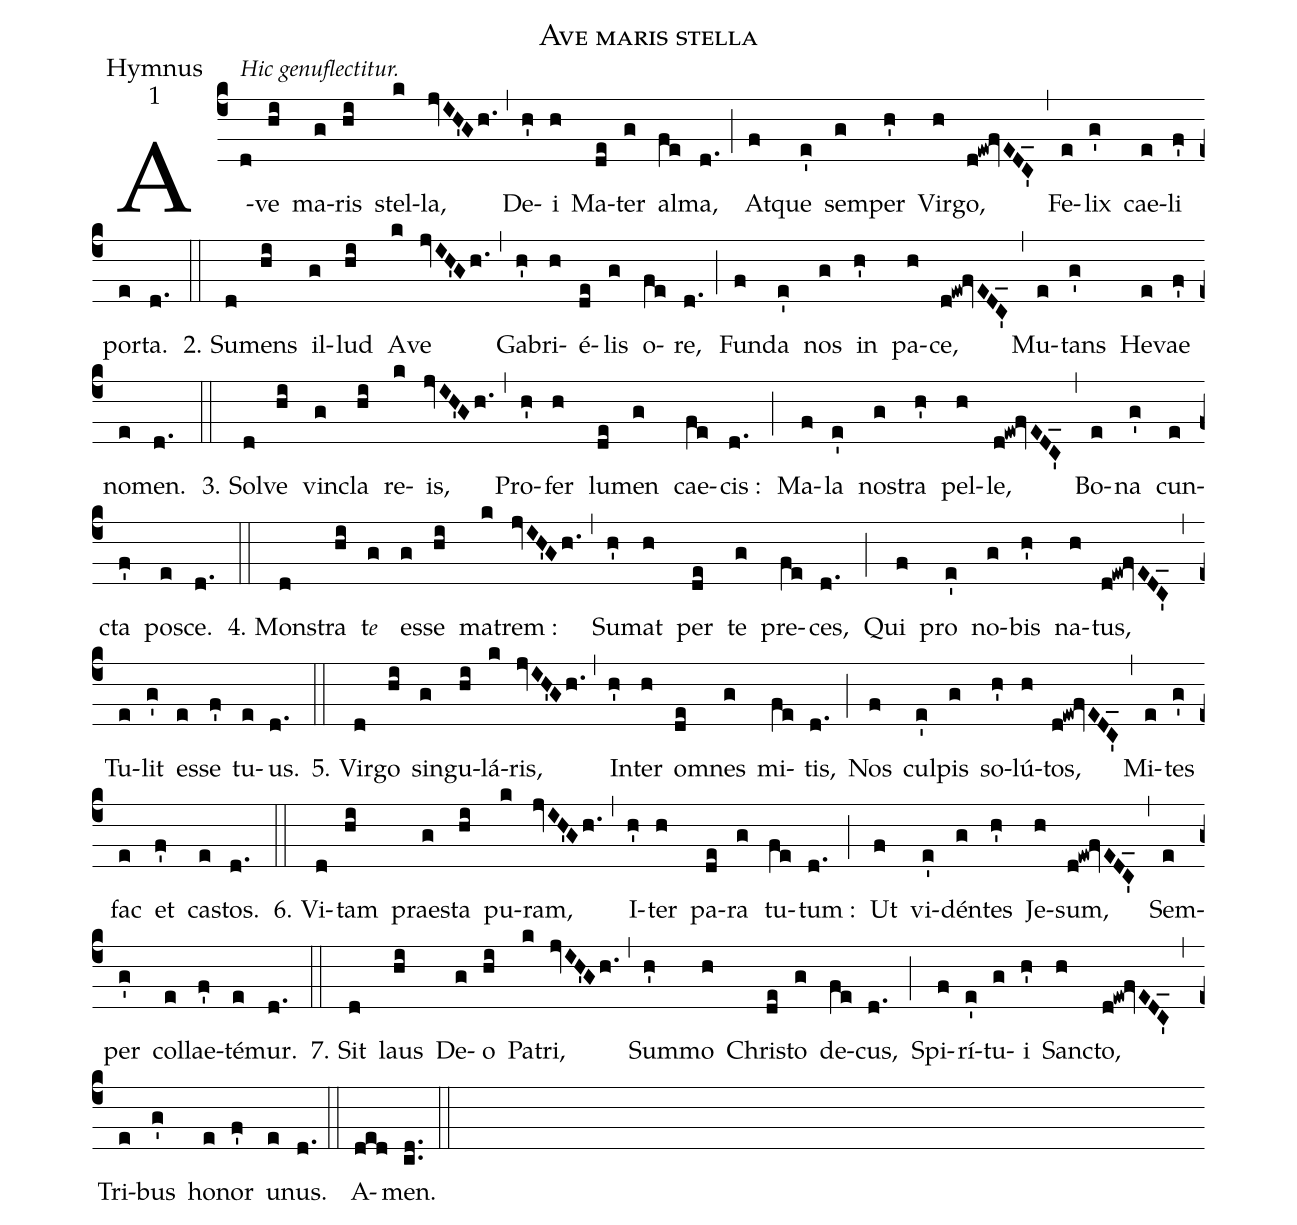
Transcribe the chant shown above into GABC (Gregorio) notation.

name:Ave maris stella;
office-part:Hymnus;
mode:1;
%%
(c4) A(d[alt:Hic genuflectitur.])ve(hi) ma(g)ris(hi) stel(k)la,(jvIH'Gh.) (,) De(h')i(h) Ma(de)ter(g) al(fe)ma,(d.) (;) At(f)que(e') sem(g)per(h') Vir(h)go,(d!ew!fvEDC'_) (,) Fe(e)lix(g') cae(e)li(f') por(e)ta.(d.) (::)
2. Su(d)mens(hi) il(g)lud(hi) <nlba>A(k)ve</nlba>(jvIH'Gh.) (,) Ga(h')bri(h)é(de)lis(g) o(fe)re,(d.) (;) Fun(f)da(e') nos(g) in(h') pa(h)ce,(d!ew!fvEDC'_) (,) Mu(e)tans(g') He(e)vae(f') no(e)men.(d.) (::)
3. Sol(d)ve(hi) vin(g)cla(hi) re(k)is,(jvIH'Gh.) (,) Pro(h')fer(h) lu(de)men(g) cae(fe)cis :(d.) (;) Ma(f)la(e') no(g)stra(h') pel(h)le,(d!ew!fvEDC'_) (,) Bo(e)na(g') cun(e)cta(f') po(e)sce.(d.) (::)
4. Mon(d)stra(hi) t{<e>e</e>}(g) es(g)se(hi) ma(k)trem :(jvIH'Gh.) (,) Su(h')mat(h) per(de) te(g) pre(fe)ces,(d.) (;) Qui(f) pro(e') no(g)bis(h') na(h)tus,(d!ew!fvEDC'_) (,) Tu(e)lit(g') es(e)se(f') tu(e)us.(d.) (::)
5. Vir(d)go(hi) sin(g)gu(hi)lá(k)ris,(jvIH'Gh.) (,) In(h')ter(h) o(de)mnes(g) mi(fe)tis,(d.) (;) Nos(f) cul(e')pis(g) so(h')lú(h)tos,(d!ew!fvEDC'_) (,) Mi(e)tes(g') fac(e) et(f') ca(e)stos.(d.) (::)
6. Vi(d)tam(hi) prae(g)sta(hi) pu(k)ram,(jvIH'Gh.) (,) I(h')ter(h) pa(de)ra(g) tu(fe)tum :(d.) (;) Ut(f) vi(e')dén(g)tes(h') Je(h)sum,(d!ew!fvEDC'_) (,) Sem(e)per(g') col(e)lae(f')té(e)mur.(d.) (::)
7. Sit(d) laus(hi) De(g)o(hi) Pa(k)tri,(jvIH'Gh.) (,) Sum(h')mo(h) Chri(de)sto(g) de(fe)cus,(d.) (;) Spi(f)rí(e')tu(g)i(h') San(h)cto,(d!ew!fvEDC'_) (,) Tri(e)bus(g') ho(e)nor(f') u(e)nus.(d.) (::)
A(ded)men.(cd..) (::)
